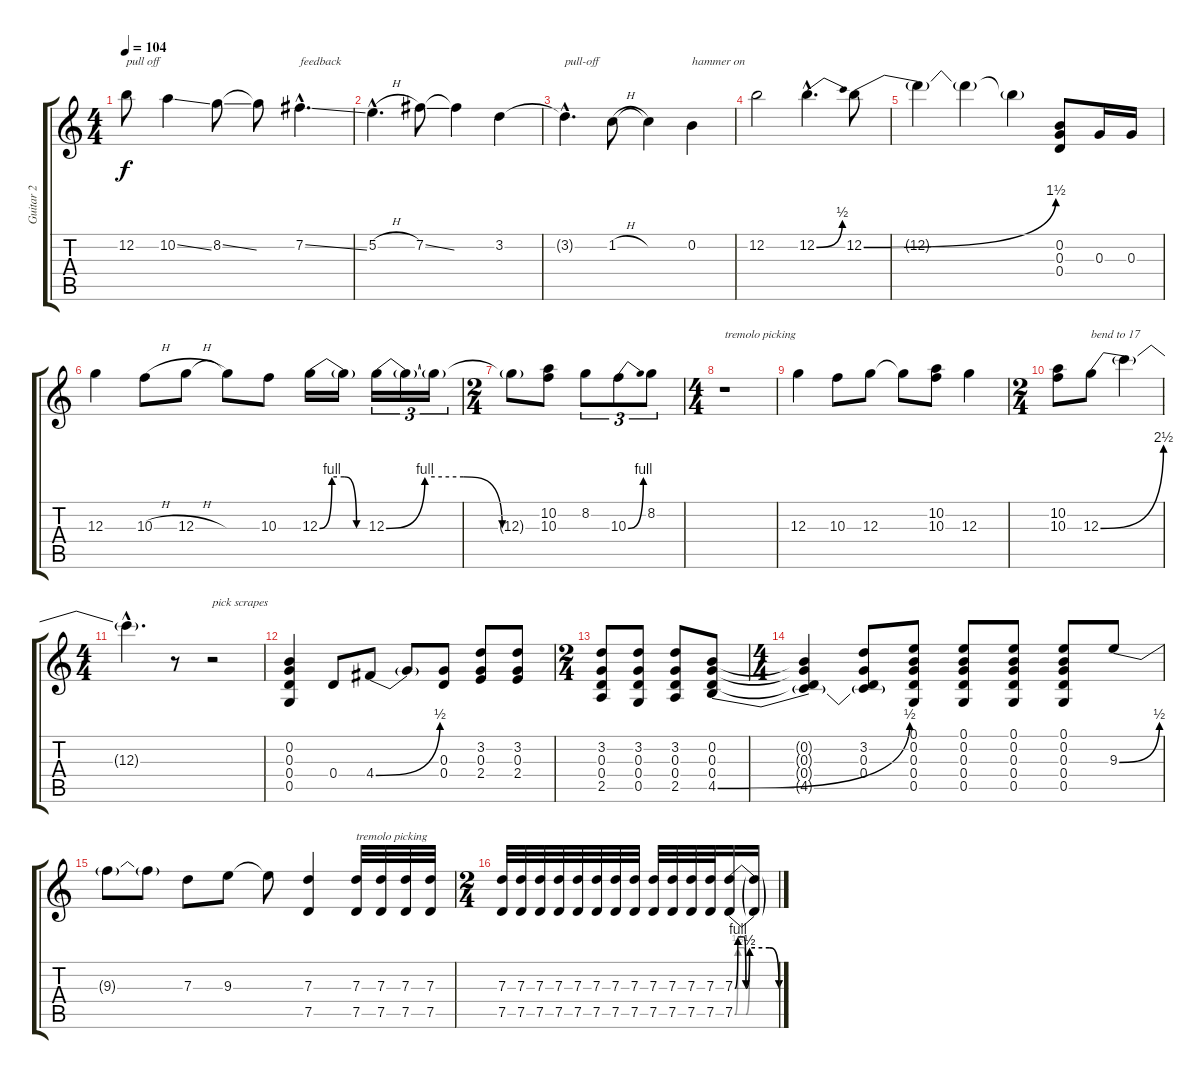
\track ("Guitar 2" "Guitar 2") {instrument overdrivenguitar}
\staff {score tabs}
\tuning (E4 B3 G3 D3 G2 E2) {hide}
\ts (4 4)
\tempo 104
\clef g2
\ks c
12.2{t}.8{txt "pull off" dy f} 10.2{ss}.4 8.2{ss}.8 8.2{t}.8 7.2{ss hac}.4{d txt "feedback"} |
5.2{h hac}.4{d} 7.2{ss}.8 7.2{t}.4 3.2.4 |
3.2{hac t}.4{d txt "pull-off"} 1.2{h}.8 1.2{t}.4 0.2.4{txt "hammer on"} |
12.2.2 12.2{be (bend 0 0 60 2) hac}.4{d} 12.2{be (bend 0 0 60 6)}.8 |
12.2{t}.4 12.2{t}.4 12.2{t}.4 (0.2 0.3 0.4).8 0.3.16 0.3.16 |
12.3.4 10.3{h}.8 12.3{h}.8 12.3{t}.8 10.3.8 12.3{be (custom 0 0 15 4 30 4 45 0 60 0)}.16 12.3{t}.16 12.3{be (custom 0 0 15 4 30 4 45 0 60 0)}.16{tu (3 2)} 12.3{t}.16{tu (3 2)} 12.3{t}.16{tu (3 2)} |
\ts (2 4)
12.3{t}.8 (10.2 10.3).8 8.2.8{tu (3 2)} 10.3{be (bend 0 0 60 4)}.8{tu (3 2)} 8.2.8{tu (3 2)} |
\ts (4 4)
r.1{txt "tremolo picking"} |
12.3.4 10.3.8 12.3.8 12.3{t}.8 (10.2 10.3).8 12.3.4 |
\ts (2 4)
(10.2 10.3).8 12.3{be (bend 0 0 60 10)}.8{txt "bend to 17"} 12.3{t}.4 |
\ts (4 4)
12.3{hac t}.4{d} r.8 r.2{txt "pick scrapes"} |
(0.2 0.3 0.4 0.5).4 0.4.8 4.4{be (bend 0 0 60 2)}.8 4.4{t}.8 (0.3 0.4).8 (3.2 0.3 2.4).8 (3.2 0.3 2.4).8 |
\ts (2 4)
(3.2 0.3 0.4 2.5).8 (3.2 0.3 0.4 0.5).8 (3.2 0.3 0.4 2.5).8 (0.2 0.3 0.4 4.5{be (bend 0 0 60 2)}).8 |
\ts (4 4)
(0.2{t} 0.3{t} 0.4{t} 4.5{t}).4 (3.2 0.3 0.4 4.5{t}).8 (0.1 0.2 0.3 0.4 0.5).8 (0.1 0.2 0.3 0.4 0.5).8 (0.1 0.2 0.3 0.4 0.5).8 (0.1 0.2 0.3 0.4 0.5).8 9.3{be (bend 0 0 60 2)}.8 |
9.3{t}.8 9.3{t}.8 7.3.8 9.3.8 9.3{t}.8 (7.3 7.5).4 (7.3 7.5).32{txt "tremolo picking"} (7.3 7.5).32 (7.3 7.5).32 (7.3 7.5).32 |
\ts (2 4)
(7.3 7.5).32 (7.3 7.5).32 (7.3 7.5).32 (7.3 7.5).32 (7.3 7.5).32 (7.3 7.5).32 (7.3 7.5).32 (7.3 7.5).32 (7.3 7.5).32 (7.3 7.5).32 (7.3 7.5).32 (7.3 7.5).32 (7.3{be (custom 0 0 4 4 12 4 15 0 20 2 47 2 60 0)} 7.5{be (custom 0 0 4 2 12 2 15 0 20 2 47 2 60 0)}).16 (7.3{t} 7.5{t}).16
